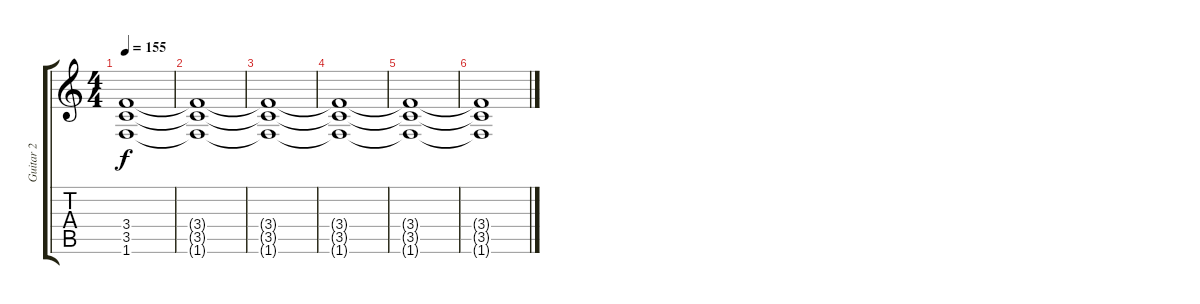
\track ("Guitar 2" "Guitar 2") {instrument distortionguitar}
\staff {score tabs}
\tuning (E4 B3 G3 D3 A2 E2) {hide}
\ts (4 4)
\tempo 155
\clef g2
\ks c
(3.4{t} 3.5{t} 1.6{t}).1{dy f volume 4} |
(3.4{t} 3.5{t} 1.6{t}).1 |
(3.4{t} 3.5{t} 1.6{t}).1 |
(3.4{t} 3.5{t} 1.6{t}).1{volume 2} |
(3.4{t} 3.5{t} 1.6{t}).1 |
(3.4{t} 3.5{t} 1.6{t}).1
